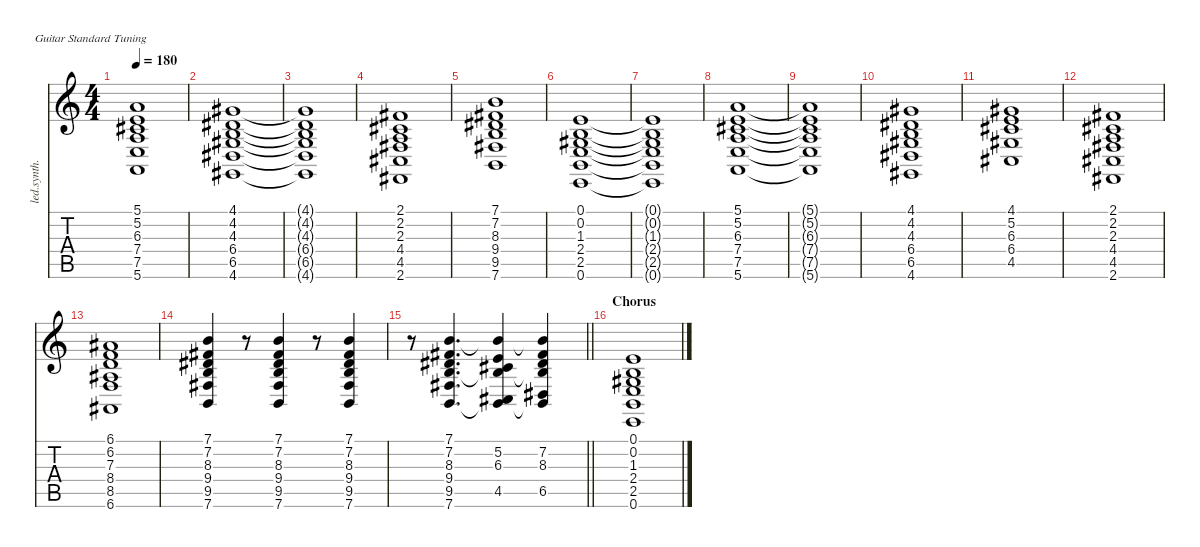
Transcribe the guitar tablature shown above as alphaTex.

\defaultSystemsLayout 4
\hideDynamics
\bracketExtendMode nobrackets
\otherSystemsTrackNameOrientation horizontal
\track ("Keyboard: Tsugumi Kotobuki" "led.synth.") {instrument lead1square}
\staff {score tabs}
\tuning (E4 B3 G3 D3 A2 E2)
\ts (4 4)
\tempo 180
\clef g2
\ks c
(5.1{t} 5.2{t} 6.3{t acc #} 7.4{t} 7.5{t} 5.6{t}).1{dy f} |
(4.1{acc #} 4.2{acc #} 4.3 6.4{acc #} 6.5{acc #} 4.6{acc #}).1 |
(4.1{t acc #} 4.2{t acc #} 4.3{t} 6.4{t acc #} 6.5{t acc #} 4.6{t acc #}).1 |
(2.1{acc #} 2.2{acc #} 2.3 4.4{acc #} 4.5{acc #} 2.6{acc #}).1 |
(7.1 7.2{acc #} 8.3{acc #} 9.4 9.5{acc #} 7.6).1 |
(0.1 0.2 1.3{acc #} 2.4 2.5 0.6).1 |
(0.1{t} 0.2{t} 1.3{t acc #} 2.4{t} 2.5{t} 0.6{t}).1 |
(5.1 5.2 6.3{acc #} 7.4 7.5 5.6).1 |
(5.1{t} 5.2{t} 6.3{t acc #} 7.4{t} 7.5{t} 5.6{t}).1 |
(4.1{acc #} 4.2{acc #} 4.3 6.4{acc #} 6.5{acc #} 4.6{acc #}).1 |
(4.1{acc #} 5.2 6.3{acc #} 6.4{acc #} 4.5{acc #}).1 |
(2.1{acc #} 2.2{acc #} 2.3 4.4{acc #} 4.5{acc #} 2.6{acc #}).1 |
(6.1{acc #} 6.2 7.3 8.4{acc #} 8.5 6.6{acc #}).1 |
(7.1 7.2{acc #} 8.3{acc #} 9.4 9.5{acc #} 7.6).4 r.8 (7.1 7.2{acc #} 8.3{acc #} 9.4 9.5{acc #} 7.6).4 r.8 (7.1 7.2{acc #} 8.3{acc #} 9.4 9.5{acc #} 7.6).4 |
\barLineRight lightlight
r.8 (7.1 7.2{acc #} 8.3{acc #} 9.4 9.5{acc #} 7.6).4{d} (5.2 6.3{acc #} 4.5{acc #} 7.1{t} 9.4{t} 7.6{t}).4 (7.1{t} 7.2{acc #} 8.3{acc #} 9.4{t} 6.5{acc #} 7.6{t}).4 |
\section ("" "Chorus")
(0.1 0.2 1.3{acc #} 2.4 2.5 0.6).1
